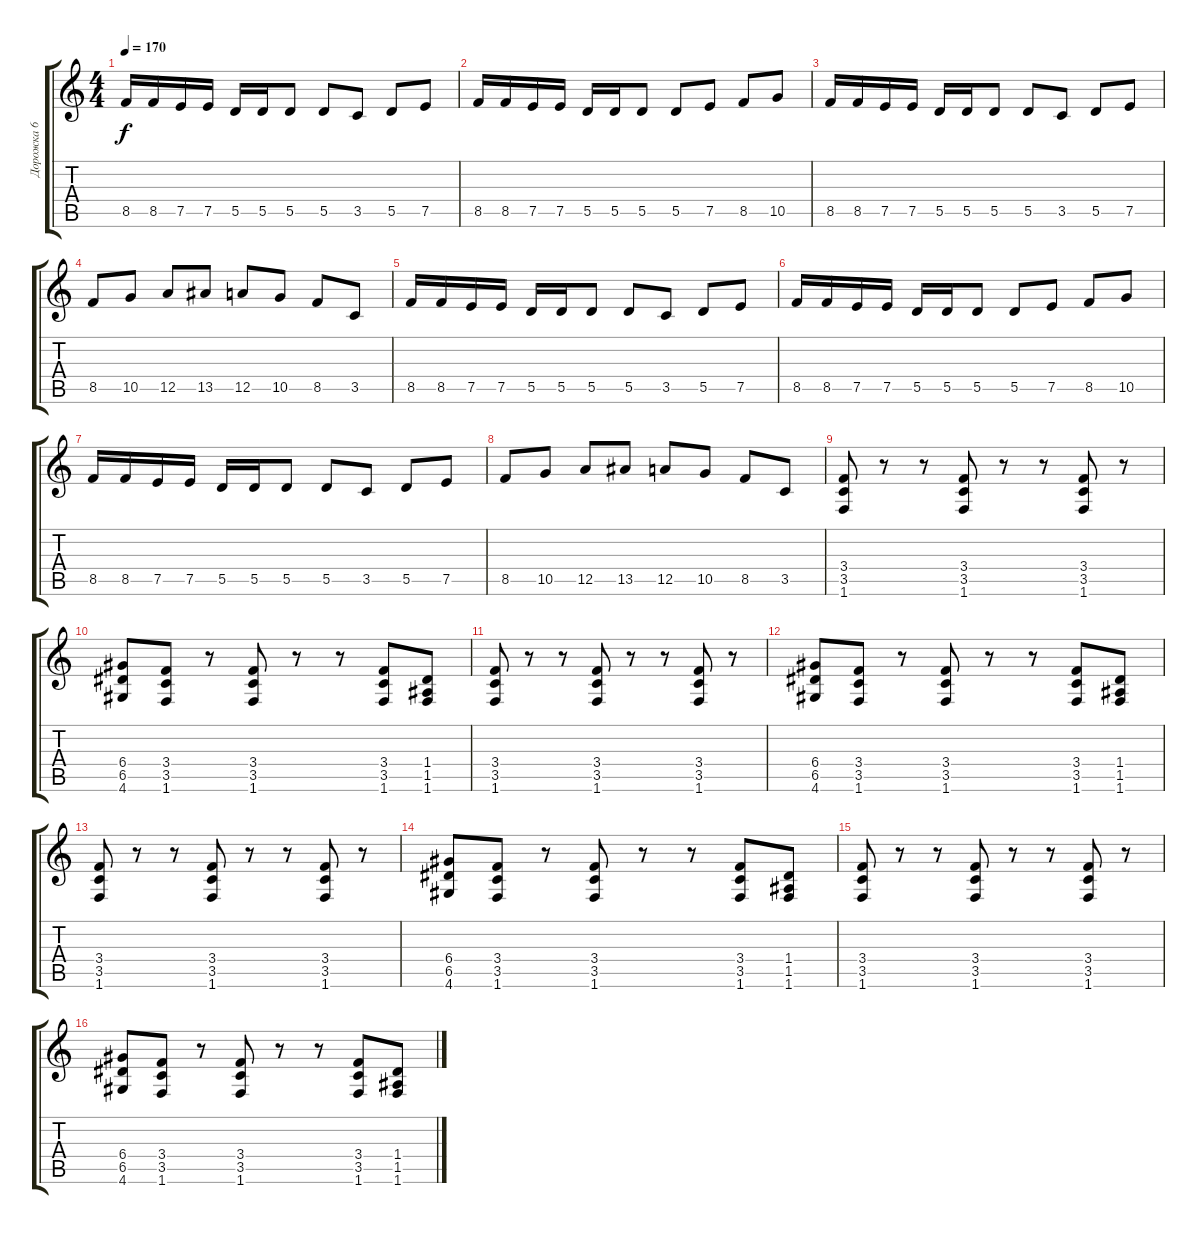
\track ("Дорожка 6" "Дорожка 6") {instrument distortionguitar}
\staff {score tabs}
\tuning (E4 B3 G3 D3 A2 E2) {hide}
\ts (4 4)
\tempo 170
\clef g2
\ks c
8.5.16{dy f} 8.5.16 7.5.16 7.5.16 5.5.16 5.5.16 5.5.8 5.5.8 3.5.8 5.5.8 7.5.8 |
8.5.16 8.5.16 7.5.16 7.5.16 5.5.16 5.5.16 5.5.8 5.5.8 7.5.8 8.5.8 10.5.8 |
8.5.16 8.5.16 7.5.16 7.5.16 5.5.16 5.5.16 5.5.8 5.5.8 3.5.8 5.5.8 7.5.8 |
8.5.8 10.5.8 12.5.8 13.5.8 12.5.8 10.5.8 8.5.8 3.5.8 |
8.5.16 8.5.16 7.5.16 7.5.16 5.5.16 5.5.16 5.5.8 5.5.8 3.5.8 5.5.8 7.5.8 |
8.5.16 8.5.16 7.5.16 7.5.16 5.5.16 5.5.16 5.5.8 5.5.8 7.5.8 8.5.8 10.5.8 |
8.5.16 8.5.16 7.5.16 7.5.16 5.5.16 5.5.16 5.5.8 5.5.8 3.5.8 5.5.8 7.5.8 |
8.5.8 10.5.8 12.5.8 13.5.8 12.5.8 10.5.8 8.5.8 3.5.8 |
(3.4 3.5 1.6).8 r.8 r.8 (3.4 3.5 1.6).8 r.8 r.8 (3.4 3.5 1.6).8 r.8 |
(6.4 6.5 4.6).8 (3.4 3.5 1.6).8 r.8 (3.4 3.5 1.6).8 r.8 r.8 (3.4 3.5 1.6).8 (1.4 1.5 1.6).8 |
(3.4 3.5 1.6).8 r.8 r.8 (3.4 3.5 1.6).8 r.8 r.8 (3.4 3.5 1.6).8 r.8 |
(6.4 6.5 4.6).8 (3.4 3.5 1.6).8 r.8 (3.4 3.5 1.6).8 r.8 r.8 (3.4 3.5 1.6).8 (1.4 1.5 1.6).8 |
(3.4 3.5 1.6).8 r.8 r.8 (3.4 3.5 1.6).8 r.8 r.8 (3.4 3.5 1.6).8 r.8 |
(6.4 6.5 4.6).8 (3.4 3.5 1.6).8 r.8 (3.4 3.5 1.6).8 r.8 r.8 (3.4 3.5 1.6).8 (1.4 1.5 1.6).8 |
(3.4 3.5 1.6).8 r.8 r.8 (3.4 3.5 1.6).8 r.8 r.8 (3.4 3.5 1.6).8 r.8 |
(6.4 6.5 4.6).8 (3.4 3.5 1.6).8 r.8 (3.4 3.5 1.6).8 r.8 r.8 (3.4 3.5 1.6).8 (1.4 1.5 1.6).8
